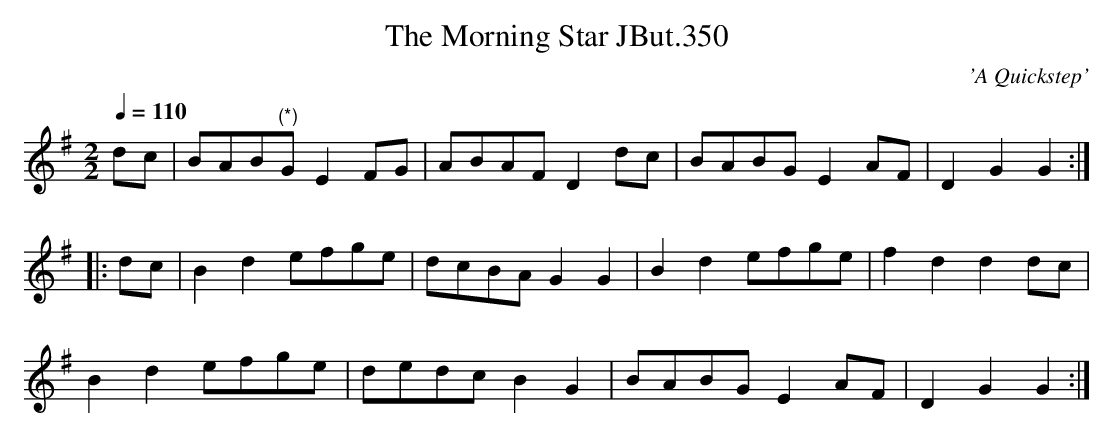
X:1
T:Morning Star JBut.350, The
C:'A Quickstep'
Q:1/4=110
M:2/2
L:1/8
K:G
dc|BAB"(*)"G E2 FG|ABAF D2 dc|BABG E2 AF|D2 G2 G2:|
|:dc|B2 d2 efge|dcBA G2 G2|B2 d2 efge|f2 d2 d2 dc|
B2 d2 efge|dedc B2 G2|BABG E2 AF|D2 G2 G2:|
